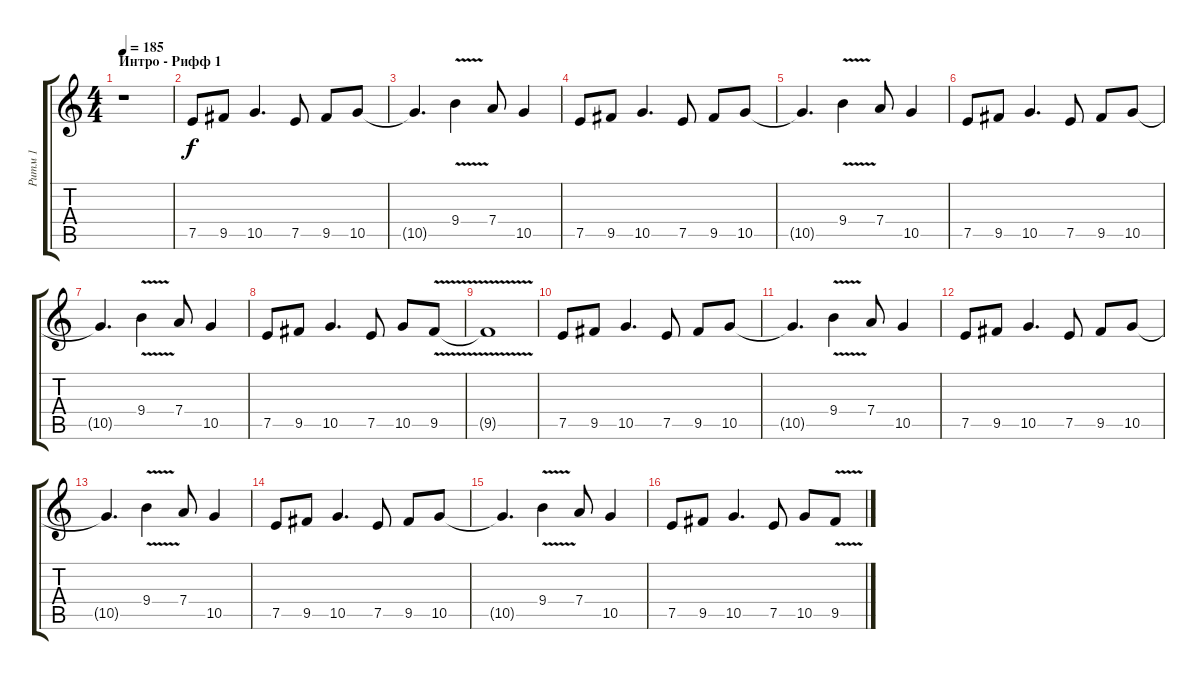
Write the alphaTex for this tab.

\track ("Ритм 1" "Ритм 1") {instrument distortionguitar}
\staff {score tabs}
\tuning (E4 B3 G3 D3 A2 E2) {hide}
\ts (4 4)
\section ("" "Интро - Рифф 1")
\tempo 185
\clef g2
\ks c
r.1{dy f instrument distortionguitar} |
7.5.8 9.5.8 10.5.4{d} 7.5.8 9.5.8 10.5.8 |
10.5{t}.4{d} 9.4{v}.4 7.4.8 10.5.4 |
7.5.8 9.5.8 10.5.4{d} 7.5.8 9.5.8 10.5.8 |
10.5{t}.4{d} 9.4{v}.4 7.4.8 10.5.4 |
7.5.8 9.5.8 10.5.4{d} 7.5.8 9.5.8 10.5.8 |
10.5{t}.4{d} 9.4{v}.4 7.4.8 10.5.4 |
7.5.8 9.5.8 10.5.4{d} 7.5.8 10.5.8 9.5{v}.8 |
9.5{t}.1 |
7.5.8 9.5.8 10.5.4{d} 7.5.8 9.5.8 10.5.8 |
10.5{t}.4{d} 9.4{v}.4 7.4.8 10.5.4 |
7.5.8 9.5.8 10.5.4{d} 7.5.8 9.5.8 10.5.8 |
10.5{t}.4{d} 9.4{v}.4 7.4.8 10.5.4 |
7.5.8 9.5.8 10.5.4{d} 7.5.8 9.5.8 10.5.8 |
10.5{t}.4{d} 9.4{v}.4 7.4.8 10.5.4 |
7.5.8 9.5.8 10.5.4{d} 7.5.8 10.5.8 9.5{v}.8
